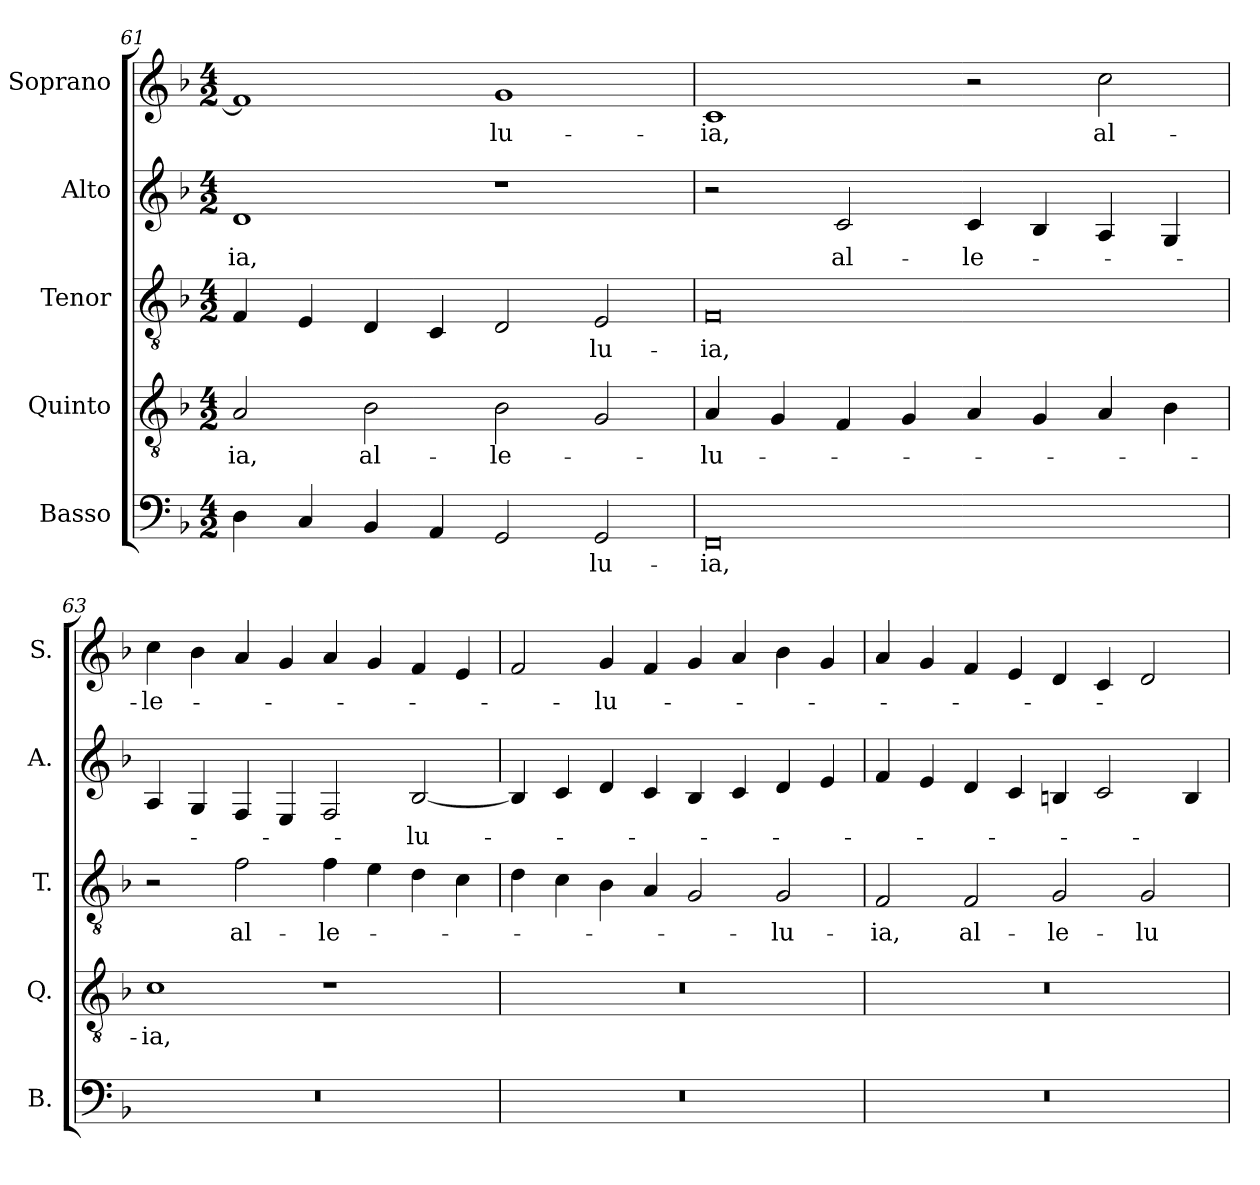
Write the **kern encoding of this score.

**kern	**text	**kern	**text	**kern	**text	**kern	**text	**kern	**text
*part5	*part5	*part4	*part4	*part3	*part3	*part2	*part2	*part1	*part1
*staff5	*staff5	*staff4	*staff4	*staff3	*staff3	*staff2	*staff2	*staff1	*staff1
*I"Basso	*	*I"Quinto	*	*I"Tenor	*	*I"Alto	*	*I"Soprano	*
*I'B.	*	*I'Q.	*	*I'T.	*	*I'A.	*	*I'S.	*
!!LO:LB:g=z
*clefF4	*	*clefGv2	*	*clefGv2	*	*clefG2	*	*clefG2	*
*	*	*ITrd7c12	*	*ITrd7c12	*	*	*	*	*
*k[b-]	*	*k[b-]	*	*k[b-]	*	*k[b-]	*	*k[b-]	*
*F:	*	*F:	*	*F:	*	*F:	*	*F:	*
*M4/2	*	*M4/2	*	*M4/2	*	*M4/2	*	*M4/2	*
=61	=61	=61	=61	=61	=61	=61	=61	=61	=61
!	!	!	!LO:LY:b:color=#000000	!	!	!	!	!	!
!	!	!	!	!	!	!	!LO:LY:b:color=#000000	!	!
4Di\	.	2AAi/	-ia,	4FFi/	.	1di	-ia,	1fi]	.
4Ci/	.	.	.	4EEi/	.	.	.	.	.
!	!	!	!LO:LY:b:color=#000000	!	!	!	!	!	!
4BB-i/	.	2BB-i\	al-	4DDi/	.	.	.	.	.
4AAi/	.	.	.	4CCi/	.	.	.	.	.
!	!	!	!LO:LY:b:color=#000000	!	!	!	!	!	!
!	!	!	!	!	!	!	!	!	!LO:LY:b:color=#000000
2GGi/	.	2BB-i\	-le-	2DDi/	.	1r	.	1gi	-lu-
!	!LO:LY:b:color=#000000	!	!	!	!	!	!	!	!
!	!	!	!	!	!LO:LY:b:color=#000000	!	!	!	!
2GGi/	-lu-	2GGi/	.	2EEi/	-lu-	.	.	.	.
=62	=62	=62	=62	=62	=62	=62	=62	=62	=62
!	!LO:LY:b:color=#000000	!	!	!	!	!	!	!	!
!	!	!	!LO:LY:b:color=#000000	!	!	!	!	!	!
!	!	!	!	!	!LO:LY:b:color=#000000	!	!	!	!
!	!	!	!	!	!	!	!	!	!LO:LY:b:color=#000000
0FFi	-ia,	4AAi/	-lu-	0FFi	-ia,	2r	.	1ci	-ia,
.	.	4GGi/	.	.	.	.	.	.	.
!	!	!	!	!	!	!	!LO:LY:b:color=#000000	!	!
.	.	4FFi/	.	.	.	2ci/	al-	.	.
.	.	4GGi/	.	.	.	.	.	.	.
!	!	!	!	!	!	!	!LO:LY:b:color=#000000	!	!
.	.	4AAi/	.	.	.	4ci/	-le-	2r	.
.	.	4GGi/	.	.	.	4B-i/	.	.	.
!	!	!	!	!	!	!	!	!	!LO:LY:b:color=#000000
.	.	4AAi/	.	.	.	4Ai/	.	2cci\	al-
.	.	4BB-i\	.	.	.	4Gi/	.	.	.
=63	=63	=63	=63	=63	=63	=63	=63	=63	=63
!LO:N:vis=1	!	!	!	!	!	!	!	!	!
!	!	!	!LO:LY:b:color=#000000	!	!	!	!	!	!
!	!	!	!	!	!	!	!	!	!LO:LY:b:color=#000000
0r	.	1Ci	-ia,	2r	.	4Ai/	.	4cci\	-le-
.	.	.	.	.	.	4Gi/	.	4b-i\	.
!	!	!	!	!	!LO:LY:b:color=#000000	!	!	!	!
.	.	.	.	2Fi\	al-	4Fi/	.	4ai/	.
.	.	.	.	.	.	4Ei/	.	4gi/	.
!	!	!	!	!	!LO:LY:b:color=#000000	!	!	!	!
.	.	1r	.	4Fi\	-le-	2Fi/	.	4ai/	.
.	.	.	.	4Ei\	.	.	.	4gi/	.
!	!	!	!	!	!	!	!LO:LY:b:color=#000000	!	!
.	.	.	.	4Di\	.	[2B-i/	-lu-	4fi/	.
.	.	.	.	4Ci\	.	.	.	4ei/	.
=64	=64	=64	=64	=64	=64	=64	=64	=64	=64
!LO:N:vis=1	!	!LO:N:vis=1	!	!	!	!	!	!	!
0r	.	0r	.	4Di\	.	4B-i/]	.	2fi/	.
.	.	.	.	4Ci\	.	4ci/	.	.	.
!	!	!	!	!	!	!	!	!	!LO:LY:b:color=#000000
.	.	.	.	4BB-i\	.	4di/	.	4gi/	-lu-
.	.	.	.	4AAi/	.	4ci/	.	4fi/	.
.	.	.	.	2GGi/	.	4B-i/	.	4gi/	.
.	.	.	.	.	.	4ci/	.	4ai/	.
!	!	!	!	!	!LO:LY:b:color=#000000	!	!	!	!
.	.	.	.	2GGi/	-lu-	4di/	.	4b-i\	.
.	.	.	.	.	.	4ei/	.	4gi/	.
=65	=65	=65	=65	=65	=65	=65	=65	=65	=65
!LO:N:vis=1	!	!LO:N:vis=1	!	!	!	!	!	!	!
!	!	!	!	!	!LO:LY:b:color=#000000	!	!	!	!
0r	.	0r	.	2FFi/	-ia,	4fi/	.	4ai/	.
.	.	.	.	.	.	4ei/	.	4gi/	.
!	!	!	!	!	!LO:LY:b:color=#000000	!	!	!	!
.	.	.	.	2FFi/	al-	4di/	.	4fi/	.
.	.	.	.	.	.	4ci/	.	4ei/	.
!	!	!	!	!	!LO:LY:b:color=#000000	!	!	!	!
.	.	.	.	2GGi/	-le-	4Bni/	.	4di/	.
.	.	.	.	.	.	2ci/	.	4ci/	.
!	!	!	!	!	!LO:LY:b:color=#000000	!	!	!	!
.	.	.	.	2GGi/	-lu-	.	.	2di/	.
.	.	.	.	.	.	4Bi/	.	.	.
=	=	=	=	=	=	=	=	=	=
*-	*-	*-	*-	*-	*-	*-	*-	*-	*-
